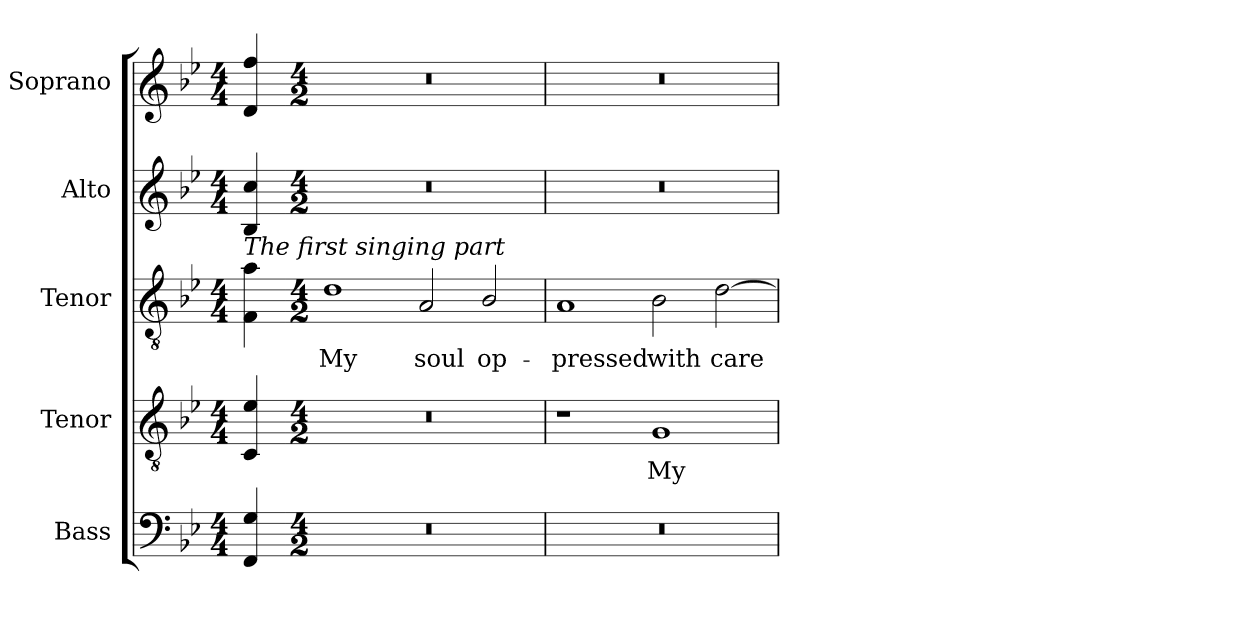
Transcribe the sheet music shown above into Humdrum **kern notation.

**kern	**kern	**text	**kern	**text	**kern	**kern
*part5	*part4	*part4	*part3	*part3	*part2	*part1
*staff5	*staff4	*staff4	*staff3	*staff3	*staff2	*staff1
*I"Bass	*I"Tenor	*	*I"Tenor	*	*I"Alto	*I"Soprano
*I'B.	*I'T.	*	*	*	*	*I'S.
!!LO:PB:g=z
*clefF4	*clefGv2	*	*clefGv2	*	*clefG2	*clefG2
*	*ITrd7c12	*	*ITrd7c12	*	*	*
*k[b-e-]	*k[b-e-]	*	*k[b-e-]	*	*k[b-e-]	*k[b-e-]
*B-:	*B-:	*	*B-:	*	*B-:	*B-:
*M4/4	*M4/4	*	*M4/4	*	*M4/4	*M4/4
=	=	=	=	=	=	=
!	!	!	!	!	!LO:TX:b:i:t=The first singing part	!
4FFi/ 4Gi	4CCi/ 4E-i	.	4FFi\ 4Ai	.	4B-i/ 4cci	4di/ 4ffi
=1-	=1-	=1-	=1-	=1-	=1-	=1-
*M4/2	*M4/2	*	*M4/2	*	*M4/2	*M4/2
!LO:N:vis=1	!LO:N:vis=1	!	!	!	!	!
!	!	!	!	!LO:LY:b:color=#000000	!LO:N:vis=1	!LO:N:vis=1
0r	0r	.	1Di	My	0r	0r
!	!	!	!	!LO:LY:b:color=#000000	!	!
.	.	.	2AAi/	soul	.	.
!	!	!	!	!LO:LY:b:color=#000000	!	!
.	.	.	2BB-i/	op-	.	.
=2	=2	=2	=2	=2	=2	=2
!LO:N:vis=1	!	!	!	!	!	!
!	!	!	!	!LO:LY:b:color=#000000	!LO:N:vis=1	!LO:N:vis=1
0r	1r	.	1AAi	-pressed	0r	0r
!	!	!LO:LY:b:color=#000000	!	!	!	!
!	!	!	!	!LO:LY:b:color=#000000	!	!
.	1GGi	My	2BB-i\	with	.	.
!	!	!	!	!LO:LY:b:color=#000000	!	!
.	.	.	[2Di\	care	.	.
=	=	=	=	=	=	=
*-	*-	*-	*-	*-	*-	*-
